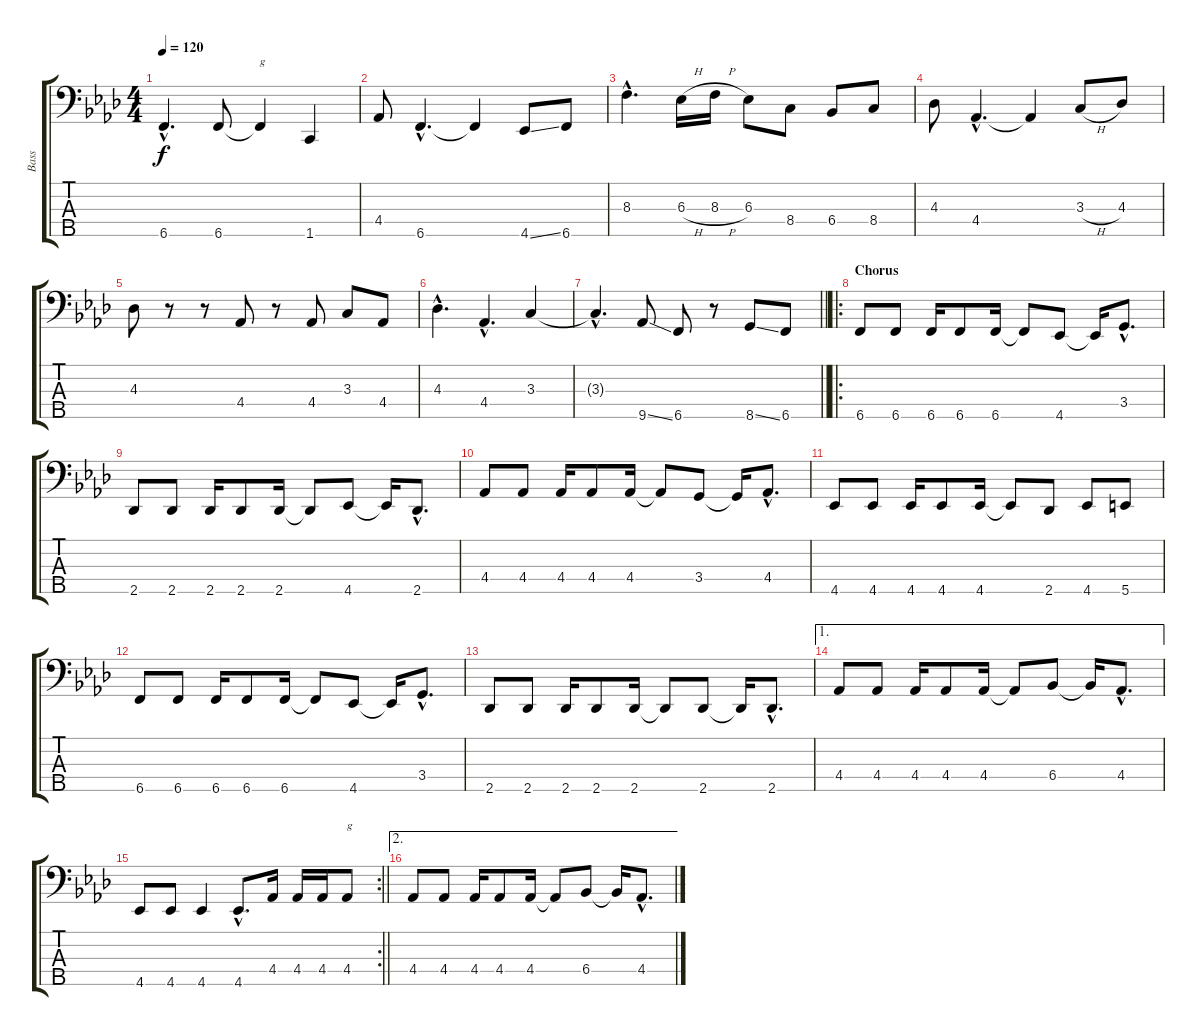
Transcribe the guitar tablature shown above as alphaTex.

\track ("Bass" "Bass") {instrument electricbasspick}
\staff {score tabs}
\tuning (G2 D2 A1 E1 B0) {hide}
\ts (4 4)
\tempo 120
\clef f4
\ks fminor
6.5{hac}.4{d dy f} 6.5.8 6.5{t}.4{txt "g"} 1.5.4 |
4.4.8 6.5{hac}.4{d} 6.5{t}.4 4.5{ss}.8 6.5.8 |
8.3{hac}.4{d} 6.3{h}.16 8.3{h}.16 6.3.8 8.4.8 6.4.8 8.4.8 |
4.3.8 4.4{hac}.4{d} 4.4{t}.4 3.3{h}.8 4.3.8 |
4.3.8 r.8 r.8 4.4.8 r.8 4.4.8 3.3.8 4.4.8 |
4.3{hac}.4{d} 4.4{hac}.4{d} 3.3.4 |
\barLineRight lightlight
3.3{hac t}.4{d} 9.5{ss}.8 6.5.8 r.8 8.5{ss}.8 6.5.8 |
\ro
\section ("" "Chorus")
6.5.8 6.5.8 6.5.16 6.5.8 6.5.16 6.5{t}.8 4.5.8 4.5{t}.16 3.4{hac}.8{d} |
2.5.8 2.5.8 2.5.16 2.5.8 2.5.16 2.5{t}.8 4.5.8 4.5{t}.16 2.5{hac}.8{d} |
4.4.8 4.4.8 4.4.16 4.4.8 4.4.16 4.4{t}.8 3.4.8 3.4{t}.16 4.4{hac}.8{d} |
4.5.8 4.5.8 4.5.16 4.5.8 4.5.16 4.5{t}.8 2.5.8 4.5.8 5.5.8 |
6.5.8 6.5.8 6.5.16 6.5.8 6.5.16 6.5{t}.8 4.5.8 4.5{t}.16 3.4{hac}.8{d} |
2.5.8 2.5.8 2.5.16 2.5.8 2.5.16 2.5{t}.8 2.5.8 2.5{t}.16 2.5{hac}.8{d} |
\ae 1
4.4.8 4.4.8 4.4.16 4.4.8 4.4.16 4.4{t}.8 6.4.8 6.4{t}.16 4.4{hac}.8{d} |
\rc 2
\barLineRight lightlight
4.5.8 4.5.8 4.5.4 4.5{hac}.8{d} 4.4.16 4.4.16 4.4.16 4.4.8{txt "g"} |
\ae 2
4.4.8 4.4.8 4.4.16 4.4.8 4.4.16 4.4{t}.8 6.4.8 6.4{t}.16 4.4{hac}.8{d}
